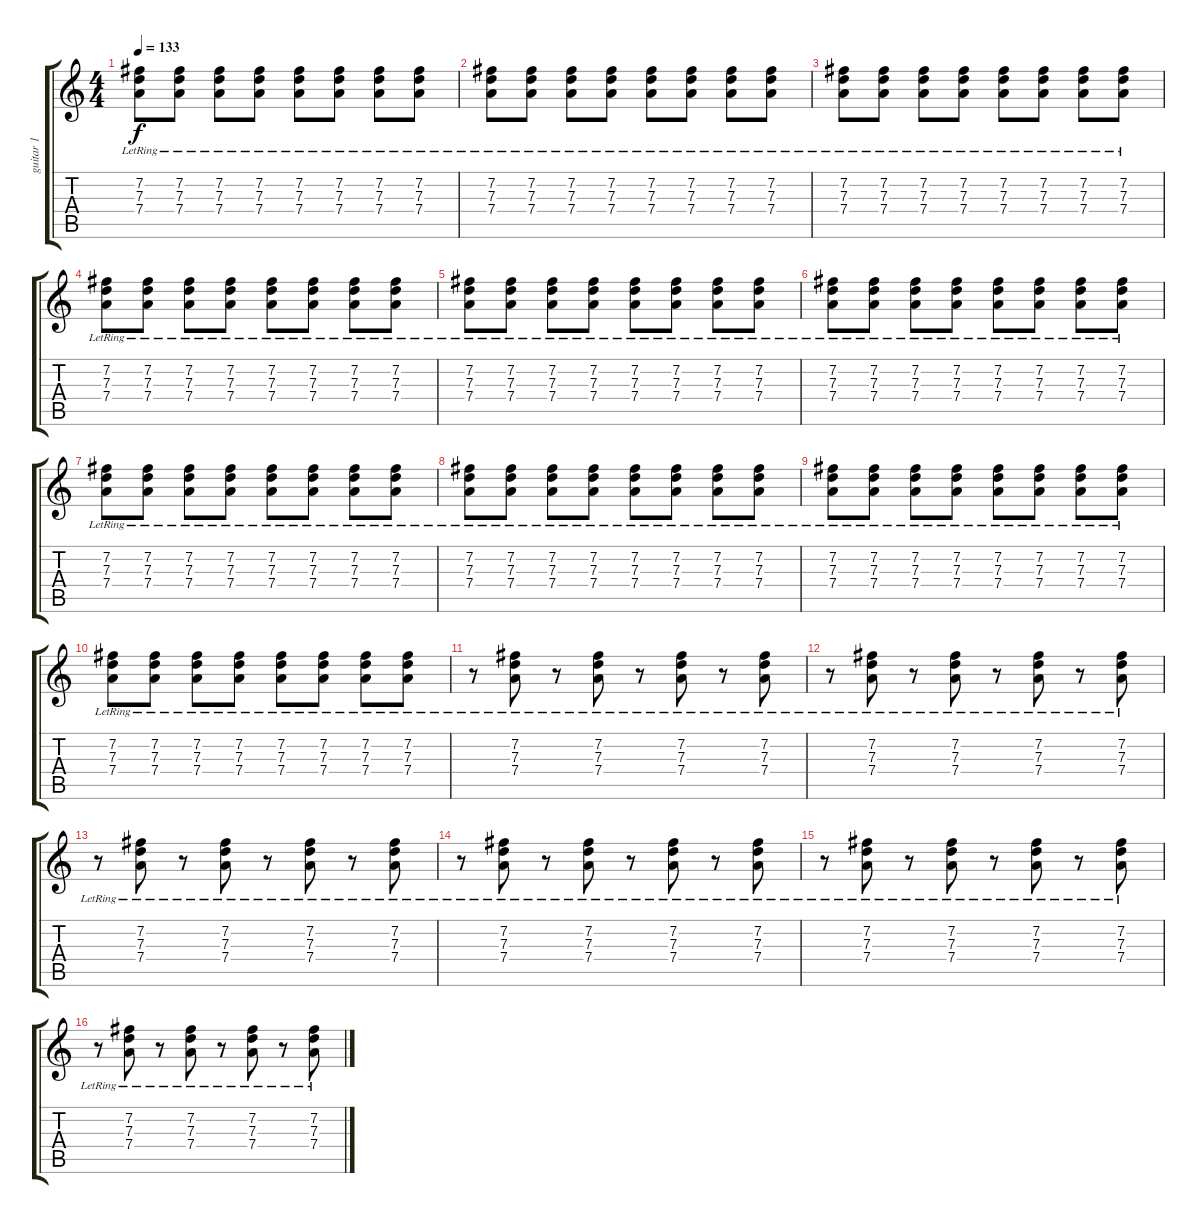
\track ("guitar 1" "guitar 1") {instrument distortionguitar}
\staff {score tabs}
\tuning (E4 B3 G3 D3 A2 E2) {hide}
\ts (4 4)
\tempo 133
\clef g2
\ks c
(7.2{lr} 7.3{lr} 7.4{lr}).8{dy f} (7.2{lr} 7.3{lr} 7.4{lr}).8 (7.2{lr} 7.3{lr} 7.4{lr}).8 (7.2{lr} 7.3{lr} 7.4{lr}).8 (7.2{lr} 7.3{lr} 7.4{lr}).8 (7.2{lr} 7.3{lr} 7.4{lr}).8 (7.2{lr} 7.3{lr} 7.4{lr}).8 (7.2{lr} 7.3{lr} 7.4{lr}).8 |
(7.2{lr} 7.3{lr} 7.4{lr}).8 (7.2{lr} 7.3{lr} 7.4{lr}).8 (7.2{lr} 7.3{lr} 7.4{lr}).8 (7.2{lr} 7.3{lr} 7.4{lr}).8 (7.2{lr} 7.3{lr} 7.4{lr}).8 (7.2{lr} 7.3{lr} 7.4{lr}).8 (7.2{lr} 7.3{lr} 7.4{lr}).8 (7.2{lr} 7.3{lr} 7.4{lr}).8 |
(7.2{lr} 7.3{lr} 7.4{lr}).8 (7.2{lr} 7.3{lr} 7.4{lr}).8 (7.2{lr} 7.3{lr} 7.4{lr}).8 (7.2{lr} 7.3{lr} 7.4{lr}).8 (7.2{lr} 7.3{lr} 7.4{lr}).8 (7.2{lr} 7.3{lr} 7.4{lr}).8 (7.2{lr} 7.3{lr} 7.4{lr}).8 (7.2{lr} 7.3{lr} 7.4{lr}).8 |
(7.2{lr} 7.3{lr} 7.4{lr}).8 (7.2{lr} 7.3{lr} 7.4{lr}).8 (7.2{lr} 7.3{lr} 7.4{lr}).8 (7.2{lr} 7.3{lr} 7.4{lr}).8 (7.2{lr} 7.3{lr} 7.4{lr}).8 (7.2{lr} 7.3{lr} 7.4{lr}).8 (7.2{lr} 7.3{lr} 7.4{lr}).8 (7.2{lr} 7.3{lr} 7.4{lr}).8 |
(7.2{lr} 7.3{lr} 7.4{lr}).8 (7.2{lr} 7.3{lr} 7.4{lr}).8 (7.2{lr} 7.3{lr} 7.4{lr}).8 (7.2{lr} 7.3{lr} 7.4{lr}).8 (7.2{lr} 7.3{lr} 7.4{lr}).8 (7.2{lr} 7.3{lr} 7.4{lr}).8 (7.2{lr} 7.3{lr} 7.4{lr}).8 (7.2{lr} 7.3{lr} 7.4{lr}).8 |
(7.2{lr} 7.3{lr} 7.4{lr}).8 (7.2{lr} 7.3{lr} 7.4{lr}).8 (7.2{lr} 7.3{lr} 7.4{lr}).8 (7.2{lr} 7.3{lr} 7.4{lr}).8 (7.2{lr} 7.3{lr} 7.4{lr}).8 (7.2{lr} 7.3{lr} 7.4{lr}).8 (7.2{lr} 7.3{lr} 7.4{lr}).8 (7.2{lr} 7.3{lr} 7.4{lr}).8 |
(7.2{lr} 7.3{lr} 7.4{lr}).8 (7.2{lr} 7.3{lr} 7.4{lr}).8 (7.2{lr} 7.3{lr} 7.4{lr}).8 (7.2{lr} 7.3{lr} 7.4{lr}).8 (7.2{lr} 7.3{lr} 7.4{lr}).8 (7.2{lr} 7.3{lr} 7.4{lr}).8 (7.2{lr} 7.3{lr} 7.4{lr}).8 (7.2{lr} 7.3{lr} 7.4{lr}).8 |
(7.2{lr} 7.3{lr} 7.4{lr}).8 (7.2{lr} 7.3{lr} 7.4{lr}).8 (7.2{lr} 7.3{lr} 7.4{lr}).8 (7.2{lr} 7.3{lr} 7.4{lr}).8 (7.2{lr} 7.3{lr} 7.4{lr}).8 (7.2{lr} 7.3{lr} 7.4{lr}).8 (7.2{lr} 7.3{lr} 7.4{lr}).8 (7.2{lr} 7.3{lr} 7.4{lr}).8 |
(7.2{lr} 7.3{lr} 7.4{lr}).8 (7.2{lr} 7.3{lr} 7.4{lr}).8 (7.2{lr} 7.3{lr} 7.4{lr}).8 (7.2{lr} 7.3{lr} 7.4{lr}).8 (7.2{lr} 7.3{lr} 7.4{lr}).8 (7.2{lr} 7.3{lr} 7.4{lr}).8 (7.2{lr} 7.3{lr} 7.4{lr}).8 (7.2{lr} 7.3{lr} 7.4{lr}).8 |
(7.2{lr} 7.3{lr} 7.4{lr}).8 (7.2{lr} 7.3{lr} 7.4{lr}).8 (7.2{lr} 7.3{lr} 7.4{lr}).8 (7.2{lr} 7.3{lr} 7.4{lr}).8 (7.2{lr} 7.3{lr} 7.4{lr}).8 (7.2{lr} 7.3{lr} 7.4{lr}).8 (7.2{lr} 7.3{lr} 7.4{lr}).8 (7.2{lr} 7.3{lr} 7.4{lr}).8 |
r.8 (7.2{lr} 7.3{lr} 7.4{lr}).8 r.8 (7.2{lr} 7.3{lr} 7.4{lr}).8 r.8 (7.2{lr} 7.3{lr} 7.4{lr}).8 r.8 (7.2{lr} 7.3{lr} 7.4{lr}).8 |
r.8 (7.2{lr} 7.3{lr} 7.4{lr}).8 r.8 (7.2{lr} 7.3{lr} 7.4{lr}).8 r.8 (7.2{lr} 7.3{lr} 7.4{lr}).8 r.8 (7.2{lr} 7.3{lr} 7.4{lr}).8 |
r.8 (7.2{lr} 7.3{lr} 7.4{lr}).8 r.8 (7.2{lr} 7.3{lr} 7.4{lr}).8 r.8 (7.2{lr} 7.3{lr} 7.4{lr}).8 r.8 (7.2{lr} 7.3{lr} 7.4{lr}).8 |
r.8 (7.2{lr} 7.3{lr} 7.4{lr}).8 r.8 (7.2{lr} 7.3{lr} 7.4{lr}).8 r.8 (7.2{lr} 7.3{lr} 7.4{lr}).8 r.8 (7.2{lr} 7.3{lr} 7.4{lr}).8 |
r.8 (7.2{lr} 7.3{lr} 7.4{lr}).8 r.8 (7.2{lr} 7.3{lr} 7.4{lr}).8 r.8 (7.2{lr} 7.3{lr} 7.4{lr}).8 r.8 (7.2{lr} 7.3{lr} 7.4{lr}).8 |
r.8 (7.2{lr} 7.3{lr} 7.4{lr}).8 r.8 (7.2{lr} 7.3{lr} 7.4{lr}).8 r.8 (7.2{lr} 7.3{lr} 7.4{lr}).8 r.8 (7.2{lr} 7.3{lr} 7.4{lr}).8
